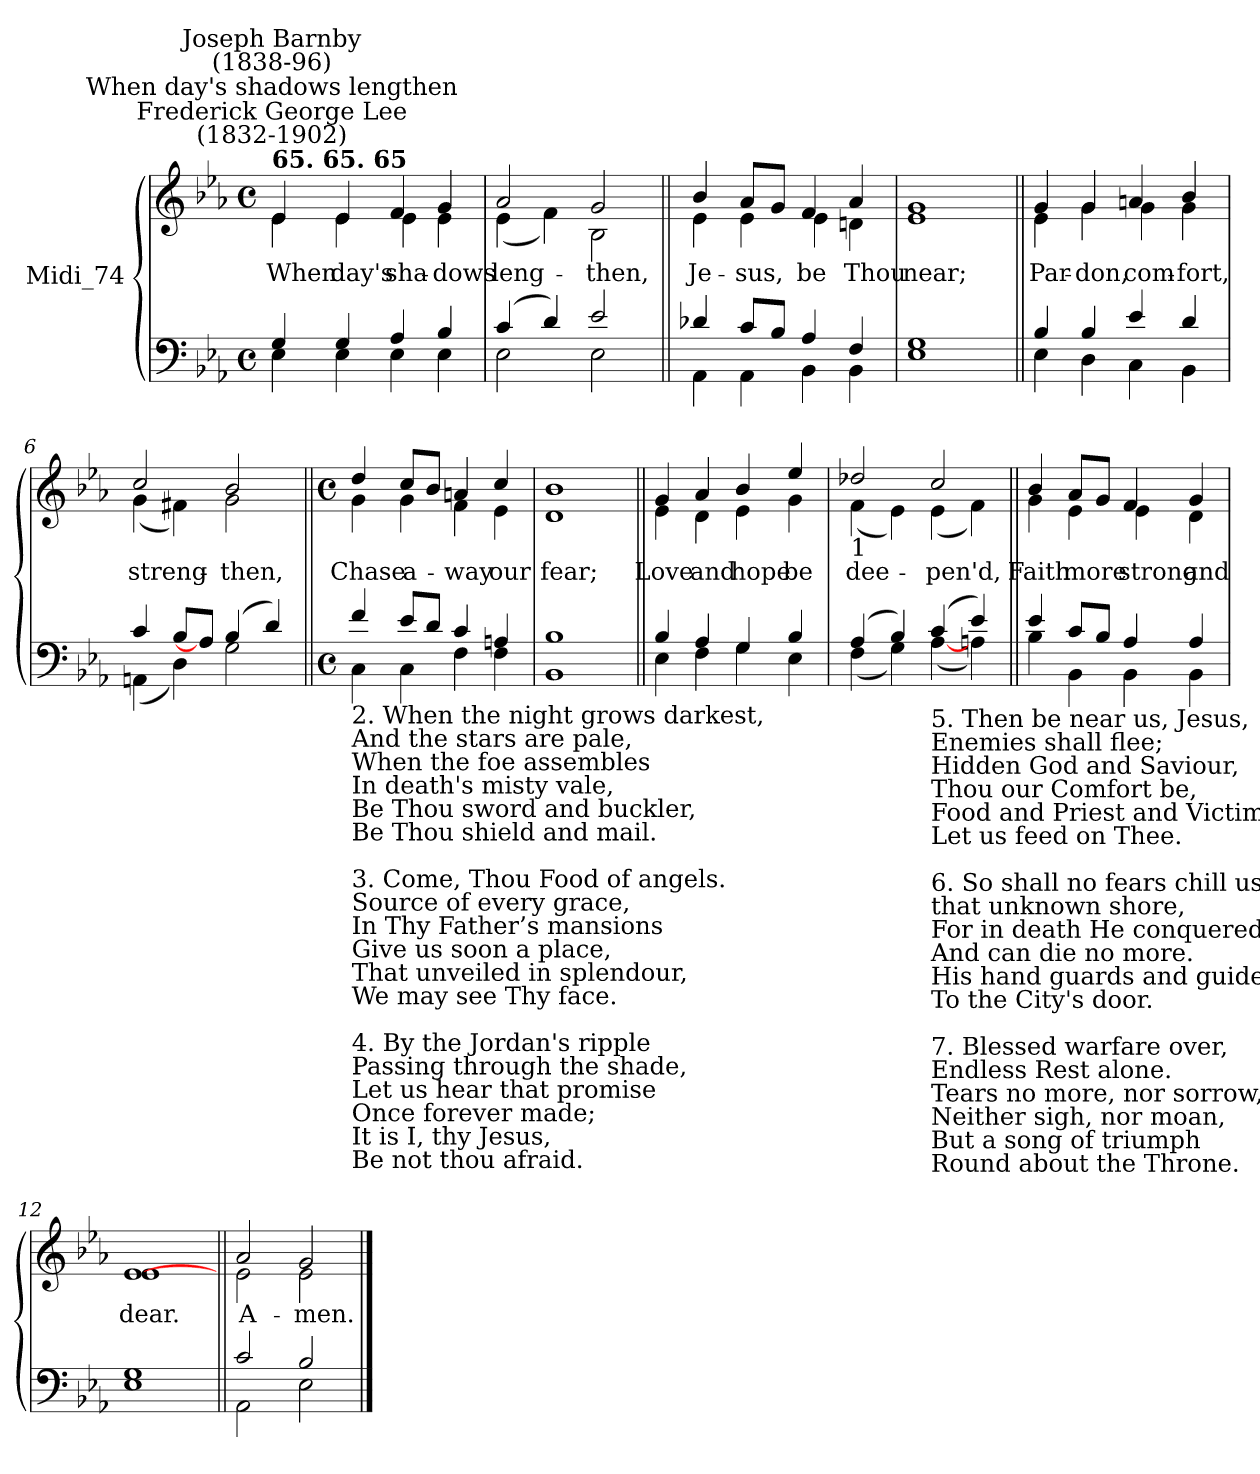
**kern	**kern	**text
*part2	*part1	*part1
*staff2	*staff1	*staff1
*I"Midi_74	*I"Midi_74	*
*clefF4	*clefG2	*
*k[b-e-a-]	*k[b-e-a-]	*
*E-:	*E-:	*
*M4/4	*M4/4	*
*met(c)	*met(c)	*
=1	=1	=1
*^	*^	*
!	!	!LO:TX:a:B:t=65. 65. 65	!	!
!	!	!LO:TX:a:cj:t=Frederick George Lee\n(1832-1902)	!	!
!	!	!LO:TX:a:cj:t=When day's shadows lengthen	!	!
!	!	!LO:TX:a:cj:t=Joseph Barnby\n(1838-96)	!	!
!	!	!	!	!LO:LY:b
4G/	4E-\	4e-/	4e-\	When
!	!	!	!	!LO:LY:b
4G/	4E-\	4e-/	4e-\	day's
!	!	!	!	!LO:LY:b
4A-/	4E-\	4f/	4e-\	sha-
!	!	!	!	!LO:LY:b
4B-/	4E-\	4g/	4e-\	-dows
=2	=2	=2	=2	=2
!	!	!	!	!LO:LY:b
(>4c/	2E-\	2a-/	(<4e-\	leng-
4d/)	.	.	4f\)	.
!	!	!	!	!LO:LY:b
2e-/	2E-\	2g/	2B-\	then,
=3||	=3||	=3||	=3||	=3||
!	!	!	!	!LO:LY:b
4d-X/	4AA-\	4b-/	4e-\	Je-
!	!	!	!	!LO:LY:b
8c/L	4AA-\	8a-/L	4e-\	-sus,
8B-/J	.	8g/J	.	.
!	!	!	!	!LO:LY:b
4A-/	4BB-\	4f/	4e-\	be
!	!	!	!	!LO:LY:b
4F/	4BB-\	4a-/	4dn\	Thou
=4	=4	=4	=4	=4
!	!	!	!	!LO:LY:b
1G/	1E-\	1g/	1e-\	near;
=5||	=5||	=5||	=5||	=5||
!	!	!	!	!LO:LY:b
4B-/	4E-\	4g/	4e-\	Par-
!	!	!	!	!LO:LY:b
4B-/	4D\	4g/	4g\	-don,
!	!	!	!	!LO:LY:b
4e-/	4C\	4an/	4g\	com-
!	!	!	!	!LO:LY:b
4d/	4BB-\	4b-/	4g\	-fort,
=6	=6	=6	=6	=6
!	!	!	!	!LO:LY:b
4c/	(<4AAn\	2cc/	(<4g\	streng-
8B-/L	4D\)	.	4f#X\)	.
8A/J]	.	.	.	.
!	!	!	!	!LO:LY:b
(>4B-/	2G\	2b-/	2g\	then,
4d/)	.	.	.	.
!!LO:LB:g=z	!!
=7||	=7||	=7||	=7||	=7||
*M4/4	*	*M4/4	*	*
*met(c)	*	*met(c)	*	*
!LO:TX:b:t=2. When the night grows darkest, \nAnd the stars are pale, \nWhen the foe assembles \nIn death's misty vale, \nBe Thou sword and buckler, \nBe Thou shield and mail. \n\n3. Come, Thou Food of angels. \nSource of every grace, \nIn Thy Father’s mansions \nGive us soon a place, \nThat unveiled in splendour, \nWe may see Thy face. \n\n4. By the Jordan's ripple \nPassing through the shade, \nLet us hear that promise \nOnce forever made;\nIt is I, thy Jesus, \nBe not thou afraid.	!	!	!	!
!	!	!	!	!LO:LY:b
4f/	4C\	4dd/	4g\	Chase
!	!	!	!	!LO:LY:b
8e-/L	4C\	8cc/L	4g\	a-
8d/J	.	8b-/J	.	.
!	!	!	!	!LO:LY:b
4c/	4F\	4an/	4f\	-way
!	!	!	!	!LO:LY:b
4An/	4F\	4cc/	4e-\	our
=8	=8	=8	=8	=8
!	!	!	!	!LO:LY:b
1B-/	1BB-\	1b-/	1d\	fear;
=9||	=9||	=9||	=9||	=9||
!	!	!	!	!LO:LY:b
4B-/	4E-\	4g/	4e-\	Love
!	!	!	!	!LO:LY:b
4A-/	4F\	4a-/	4d\	and
!	!	!	!	!LO:LY:b
4G/	4G\	4b-/	4e-\	hope
!	!	!	!	!LO:LY:b
4B-/	4E-\	4ee-/	4g\	be
=10	=10	=10	=10	=10
!	!	!LO:TX:b:t=1	!	!
!	!	!	!	!LO:LY:b
(>4A-/	(<4F\	2dd-X/	(<4f\	dee-
4B-/)	4G\)	.	4e-\)	.
!LO:TX:b:t=5. Then be near us, Jesus, \nEnemies shall flee; \nHidden God and Saviour, \nThou our Comfort be, \nFood and Priest and Victim, \nLet us feed on Thee. \n\n6. So shall no fears chill us \nthat unknown shore, \nFor in death He conquered \nAnd can die no more. \nHis hand guards and guides us \nTo the City's door. \n\n7. Blessed warfare over, \nEndless Rest alone. \nTears no more, nor sorrow,\nNeither sigh, nor moan, \nBut a song of triumph \nRound about the Throne.	!	!	!	!
!	!	!	!	!LO:LY:b
(>4c/	(<[4A-\	2cc/	(<4e-\	pen'd,
4e-/)	4An\)	.	4f\)	.
=11||	=11||	=11||	=11||	=11||
!	!	!	!	!LO:LY:b
4e-/	4B-\	4b-/	4g\	Faith
!	!	!	!	!LO:LY:b
8c/L	4BB-\	8a-/L	4e-\	more
8B-/J	.	8g/J	.	.
!	!	!	!	!LO:LY:b
4A-/	4BB-\	4f/	4e-\	strong
!	!	!	!	!LO:LY:b
4A-/	4BB-\	4g/	4d\	and
=12	=12	=12	=12	=12
!	!	!	!	!LO:LY:b
1G/	1E-\	[1e-/	1e-\	dear.
=13||	=13||	=13||	=13||	=13||
!	!	!	!	!LO:LY:b
2c/	2AA-\	2a-/	2e-\	A-
!	!	!	!	!LO:LY:b
2B-/	2E-\	2g/	2e-\	-men.
*v	*v	*	*	*
*	*v	*v	*
==	==	==
*-	*-	*-
